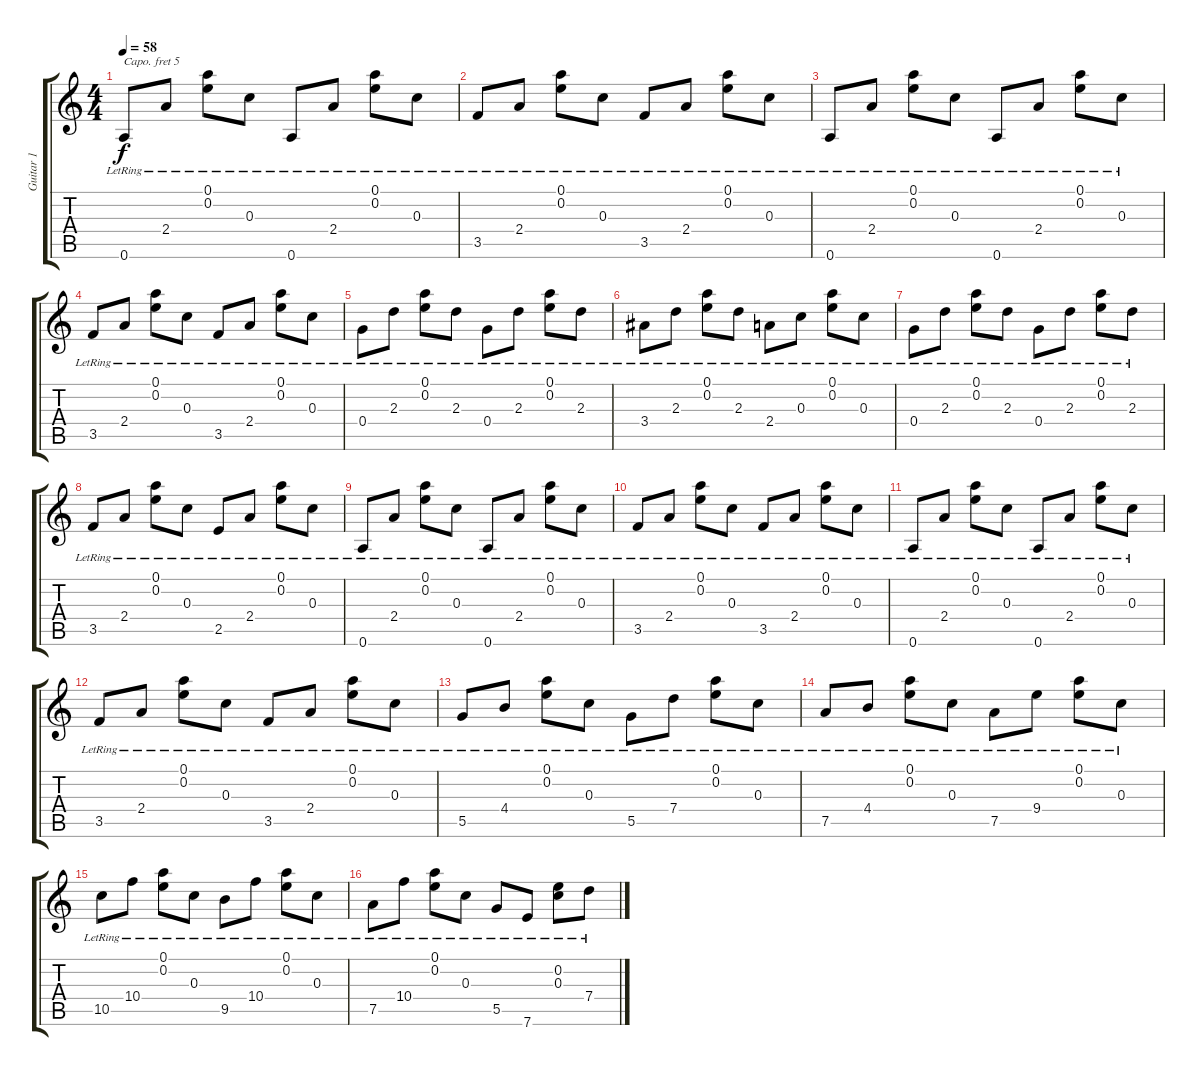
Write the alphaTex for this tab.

\track ("Guitar 1" "Guitar 1") {instrument acousticguitarnylon}
\staff {score tabs}
\capo 5
\tuning (E4 B3 G3 D3 A2 E2) {hide}
\ts (4 4)
\tempo 58
\clef g2
\ks c
0.6{lr}.8{dy f instrument acousticguitarnylon} 2.4{lr}.8 (0.1{lr} 0.2{lr}).8 0.3{lr}.8 0.6{lr}.8 2.4{lr}.8 (0.1{lr} 0.2{lr}).8 0.3{lr}.8 |
3.5{lr}.8 2.4{lr}.8 (0.1{lr} 0.2{lr}).8 0.3{lr}.8 3.5{lr}.8 2.4{lr}.8 (0.1{lr} 0.2{lr}).8 0.3{lr}.8 |
0.6{lr}.8 2.4{lr}.8 (0.1{lr} 0.2{lr}).8 0.3{lr}.8 0.6{lr}.8 2.4{lr}.8 (0.1{lr} 0.2{lr}).8 0.3{lr}.8 |
3.5{lr}.8 2.4{lr}.8 (0.1{lr} 0.2{lr}).8 0.3{lr}.8 3.5{lr}.8 2.4{lr}.8 (0.1{lr} 0.2{lr}).8 0.3{lr}.8 |
0.4{lr}.8 2.3{lr}.8 (0.1{lr} 0.2{lr}).8 2.3{lr}.8 0.4{lr}.8 2.3{lr}.8 (0.1{lr} 0.2{lr}).8 2.3{lr}.8 |
3.4{lr}.8 2.3{lr}.8 (0.1{lr} 0.2{lr}).8 2.3{lr}.8 2.4{lr}.8 0.3{lr}.8 (0.1{lr} 0.2{lr}).8 0.3{lr}.8 |
0.4{lr}.8 2.3{lr}.8 (0.1{lr} 0.2{lr}).8 2.3{lr}.8 0.4{lr}.8 2.3{lr}.8 (0.1{lr} 0.2{lr}).8 2.3{lr}.8 |
3.5{lr}.8 2.4{lr}.8 (0.1{lr} 0.2{lr}).8 0.3{lr}.8 2.5{lr}.8 2.4{lr}.8 (0.1{lr} 0.2{lr}).8 0.3{lr}.8 |
0.6{lr}.8 2.4{lr}.8 (0.1{lr} 0.2{lr}).8 0.3{lr}.8 0.6{lr}.8 2.4{lr}.8 (0.1{lr} 0.2{lr}).8 0.3{lr}.8 |
3.5{lr}.8 2.4{lr}.8 (0.1{lr} 0.2{lr}).8 0.3{lr}.8 3.5{lr}.8 2.4{lr}.8 (0.1{lr} 0.2{lr}).8 0.3{lr}.8 |
0.6{lr}.8 2.4{lr}.8 (0.1{lr} 0.2{lr}).8 0.3{lr}.8 0.6{lr}.8 2.4{lr}.8 (0.1{lr} 0.2{lr}).8 0.3{lr}.8 |
3.5{lr}.8 2.4{lr}.8 (0.1{lr} 0.2{lr}).8 0.3{lr}.8 3.5{lr}.8 2.4{lr}.8 (0.1{lr} 0.2{lr}).8 0.3{lr}.8 |
5.5{lr}.8 4.4{lr}.8 (0.1{lr} 0.2{lr}).8 0.3{lr}.8 5.5{lr}.8 7.4{lr}.8 (0.1{lr} 0.2{lr}).8 0.3{lr}.8 |
7.5{lr}.8 4.4{lr}.8 (0.1{lr} 0.2{lr}).8 0.3{lr}.8 7.5{lr}.8 9.4{lr}.8 (0.1{lr} 0.2{lr}).8 0.3{lr}.8 |
10.5{lr}.8 10.4{lr}.8 (0.1{lr} 0.2{lr}).8 0.3{lr}.8 9.5{lr}.8 10.4{lr}.8 (0.1{lr} 0.2{lr}).8 0.3{lr}.8 |
7.5{lr}.8 10.4{lr}.8 (0.1{lr} 0.2{lr}).8 0.3{lr}.8 5.5{lr}.8 7.6{lr}.8 (0.2{lr} 0.3{lr}).8 7.4{lr}.8
